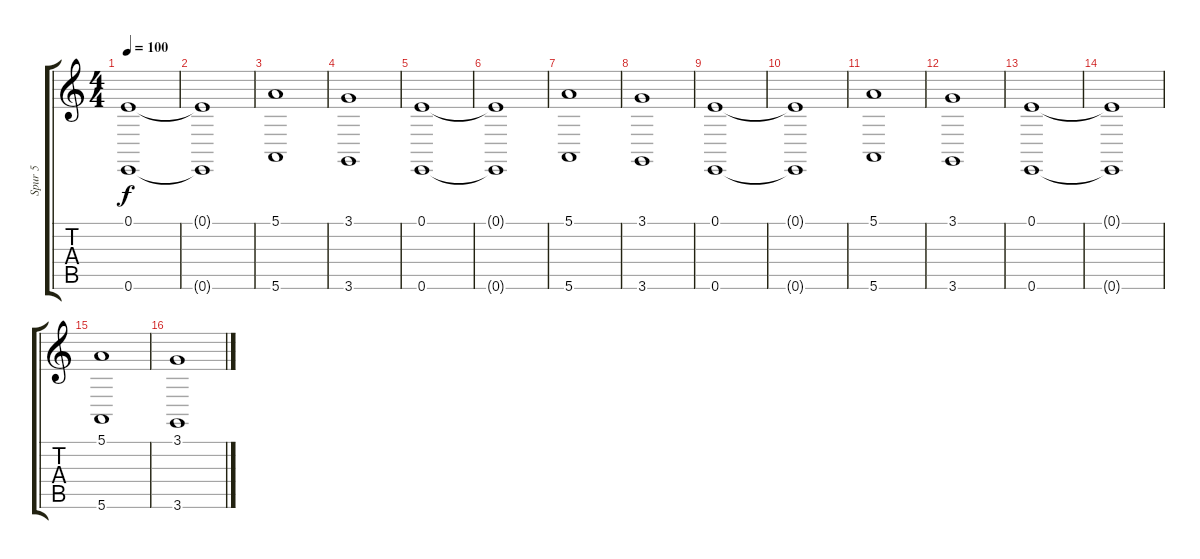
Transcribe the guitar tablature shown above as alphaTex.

\track ("Spur 5" "Spur 5") {instrument choiraahs}
\staff {score tabs}
\tuning (E4 B3 G3 D3 A2 E2) {hide}
\ts (4 4)
\tempo 100
\clef g2
\ks c
(0.1 0.6).1{dy f} |
(0.1{t} 0.6{t}).1 |
(5.1 5.6).1 |
(3.1 3.6).1 |
(0.1 0.6).1 |
(0.1{t} 0.6{t}).1 |
(5.1 5.6).1 |
(3.1 3.6).1 |
(0.1 0.6).1 |
(0.1{t} 0.6{t}).1 |
(5.1 5.6).1 |
(3.1 3.6).1 |
(0.1 0.6).1 |
(0.1{t} 0.6{t}).1 |
(5.1 5.6).1 |
(3.1 3.6).1
